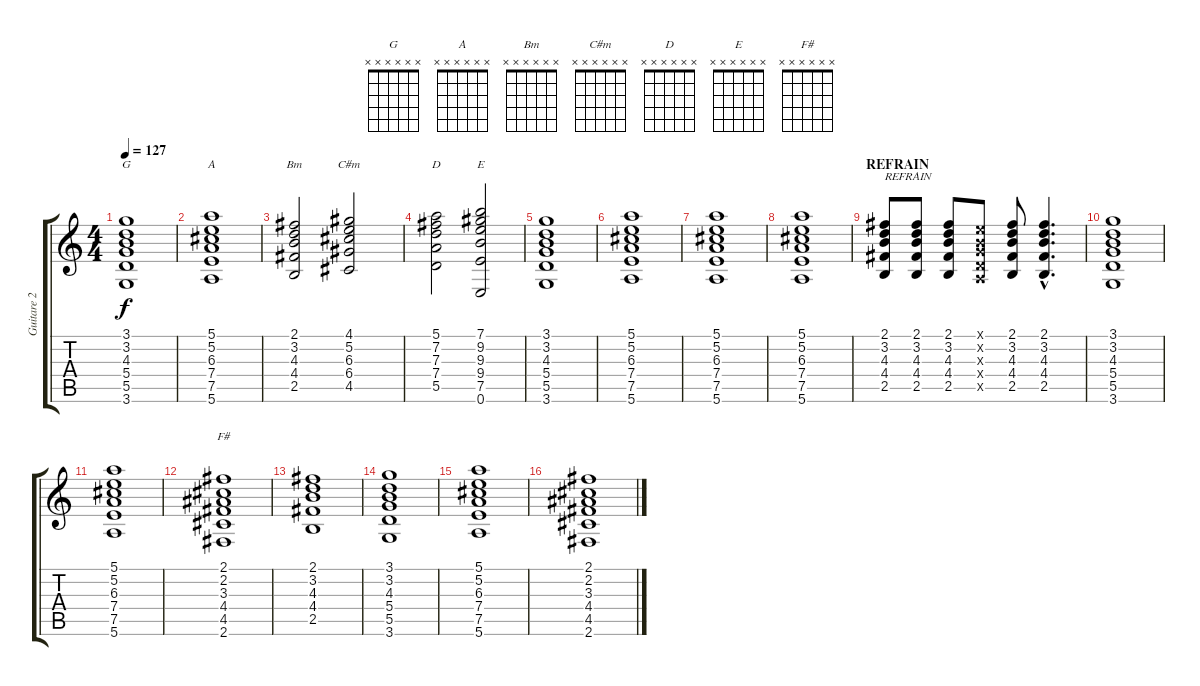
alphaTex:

\track ("Guitare 2" "Guitare 2") {instrument overdrivenguitar}
\staff {score tabs}
\tuning (E4 B3 G3 D3 A2 E2) {hide}
\chord ("G" x x x x x x)
\chord ("A" x x x x x x)
\chord ("Bm" x x x x x x)
\chord ("C#m" x x x x x x)
\chord ("D" x x x x x x)
\chord ("E" x x x x x x)
\chord ("F#" x x x x x x)
\ts (4 4)
\tempo 127
\clef g2
\ks c
(3.1 3.2 4.3 5.4 5.5 3.6).1{ch "G" dy f} |
(5.1 5.2 6.3 7.4 7.5 5.6).1{ch "A"} |
(2.1 3.2 4.3 4.4 2.5).2{ch "Bm"} (4.1 5.2 6.3 6.4 4.5).2{ch "C#m"} |
(5.1 7.2 7.3 7.4 5.5).2{ch "D"} (7.1 9.2 9.3 9.4 7.5 0.6).2{ch "E"} |
(3.1 3.2 4.3 5.4 5.5 3.6).1 |
(5.1 5.2 6.3 7.4 7.5 5.6).1 |
(5.1 5.2 6.3 7.4 7.5 5.6).1 |
(5.1 5.2 6.3 7.4 7.5 5.6).1 |
\section ("" "REFRAIN")
(2.1 3.2 4.3 4.4 2.5).8{txt "REFRAIN"} (2.1 3.2 4.3 4.4 2.5).8 (2.1 3.2 4.3 4.4 2.5).8 (0.1{x} 0.2{x} 0.3{x} 0.4{x} 0.5{x}).8 (2.1 3.2 4.3 4.4 2.5).8 (2.1{hac} 3.2{hac} 4.3{hac} 4.4{hac} 2.5{hac}).4{d} |
(3.1 3.2 4.3 5.4 5.5 3.6).1 |
(5.1 5.2 6.3 7.4 7.5 5.6).1 |
(2.1 2.2 3.3 4.4 4.5 2.6).1{ch "F#"} |
(2.1 3.2 4.3 4.4 2.5).1 |
(3.1 3.2 4.3 5.4 5.5 3.6).1 |
(5.1 5.2 6.3 7.4 7.5 5.6).1 |
(2.1 2.2 3.3 4.4 4.5 2.6).1
